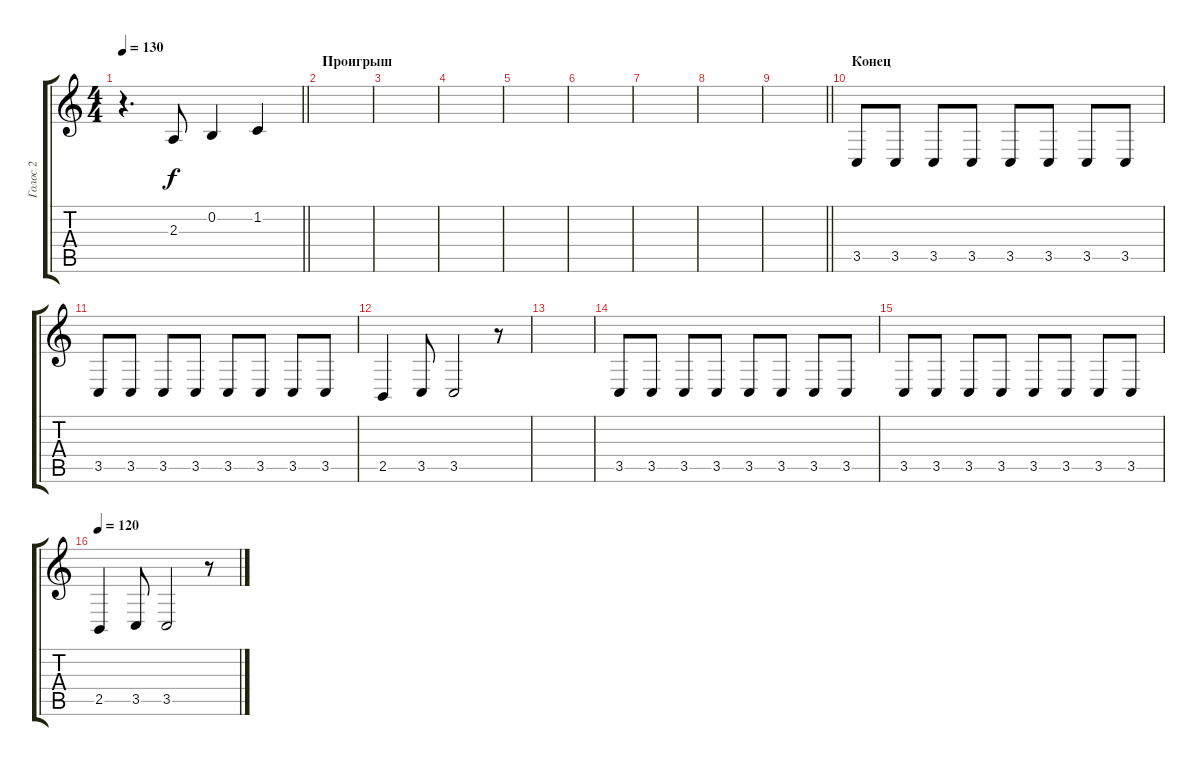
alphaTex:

\track ("Голос 2" "Голос 2") {instrument lead1square}
\staff {score tabs}
\tuning (E4 B3 G3 D3 A2 D2) {hide}
\ts (4 4)
\tempo 130
\clef g2
\barLineRight lightlight
\ks c
r.4{d dy f} 2.3.8 0.2.4 1.2.4 |
\section ("" "Проигрыш")
|
|
|
|
|
|
|
\barLineRight lightlight
|
\section ("" "Конец")
3.5.8 3.5.8 3.5.8 3.5.8 3.5.8 3.5.8 3.5.8 3.5.8 |
3.5.8 3.5.8 3.5.8 3.5.8 3.5.8 3.5.8 3.5.8 3.5.8 |
2.5.4 3.5.8 3.5.2 r.8 |
|
3.5.8 3.5.8 3.5.8 3.5.8 3.5.8 3.5.8 3.5.8 3.5.8 |
3.5.8 3.5.8 3.5.8 3.5.8 3.5.8 3.5.8 3.5.8 3.5.8 |
\tempo 120
2.5.4 3.5.8 3.5.2 r.8
